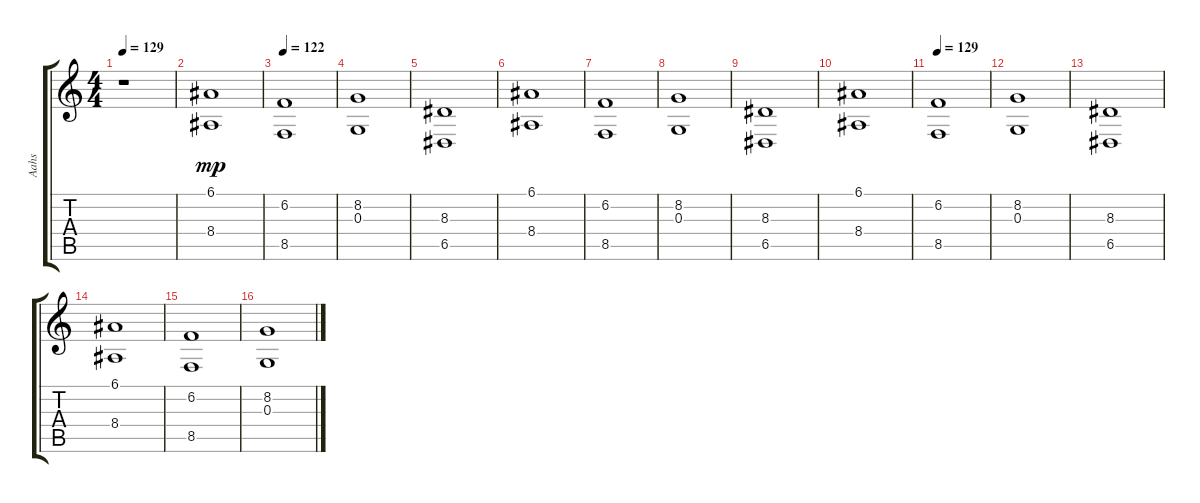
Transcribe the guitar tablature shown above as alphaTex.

\track ("Aahs" "Aahs") {instrument choiraahs}
\staff {score tabs}
\tuning (E4 B3 G3 D3 A2 E2) {hide}
\ts (4 4)
\tempo 129
\clef g2
\ks c
r.1{dy mp} |
(6.1 8.4).1 |
\tempo 122
(6.2 8.5).1 |
(8.2 0.3).1 |
(8.3 6.5).1 |
(6.1 8.4).1 |
(6.2 8.5).1 |
(8.2 0.3).1 |
(8.3 6.5).1 |
(6.1 8.4).1 |
\tempo 129
(6.2 8.5).1 |
(8.2 0.3).1 |
(8.3 6.5).1 |
(6.1 8.4).1 |
(6.2 8.5).1 |
(8.2 0.3).1
